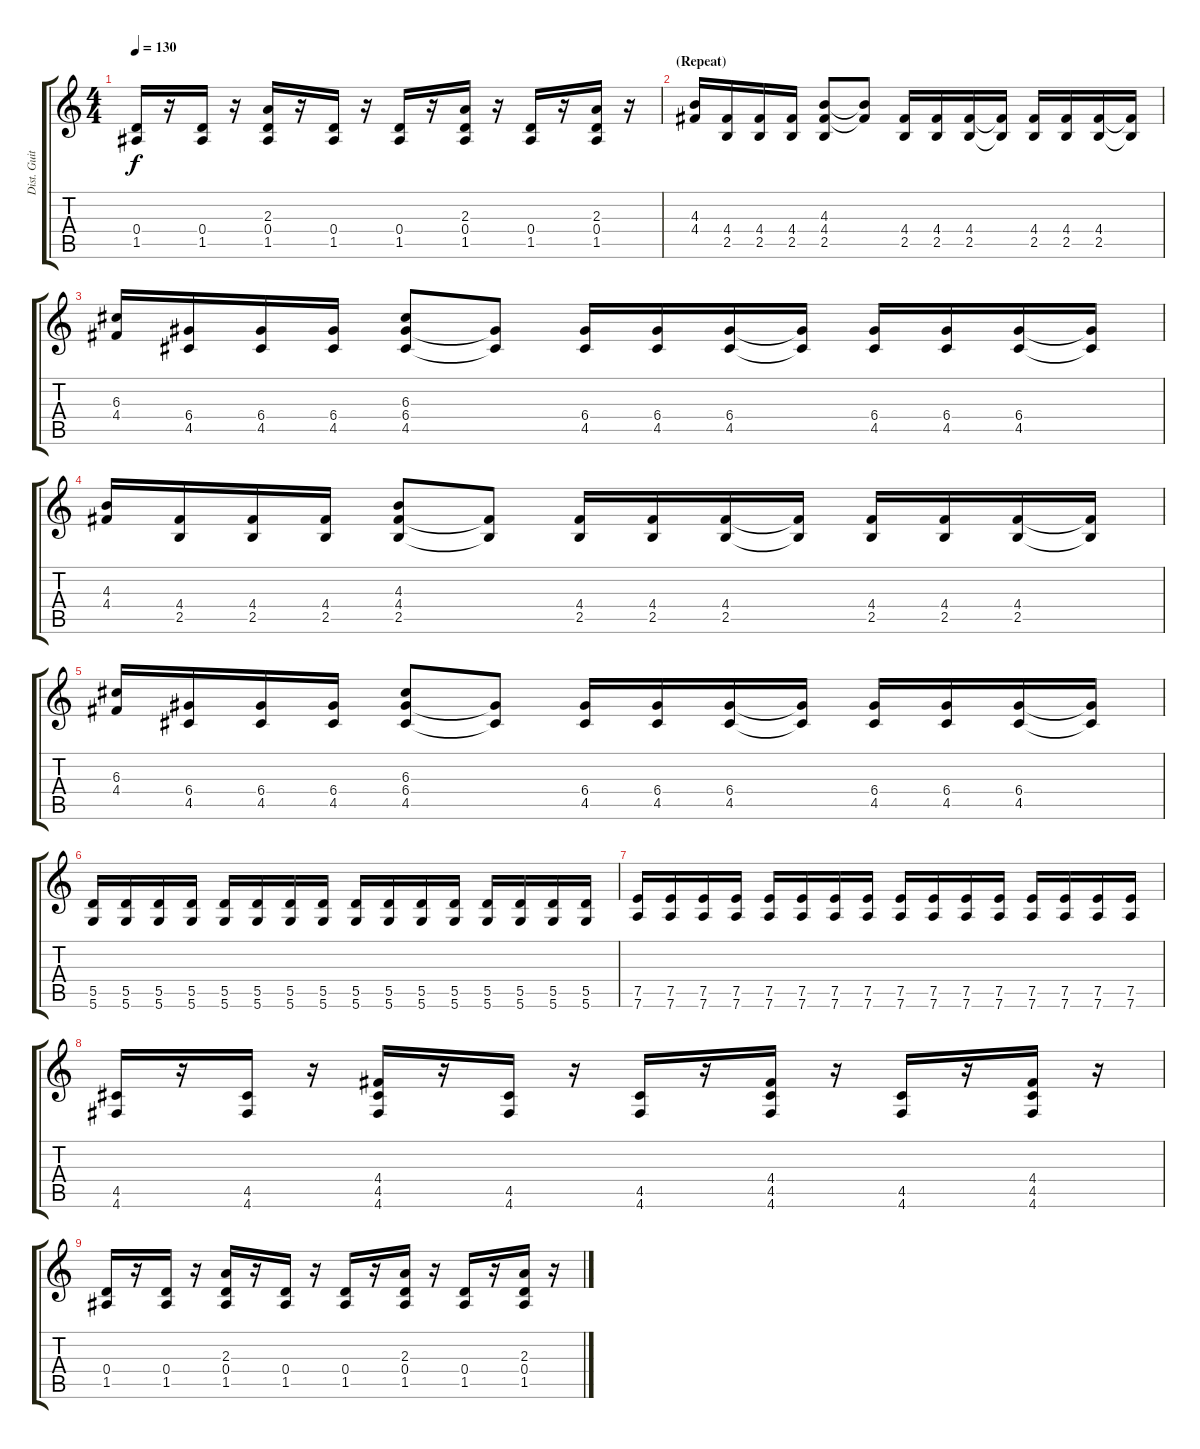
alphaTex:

\track ("Dist. Guitar" "Dist. Guit") {instrument distortionguitar}
\staff {score tabs}
\tuning (E4 B3 G3 D3 A2 D2) {hide}
\ts (4 4)
\tempo 130
\clef g2
\ks c
(0.4 1.5).16{dy f} r.16 (0.4 1.5).16 r.16 (2.3 0.4 1.5).16 r.16 (0.4 1.5).16 r.16 (0.4 1.5).16 r.16 (2.3 0.4 1.5).16 r.16 (0.4 1.5).16 r.16 (2.3 0.4 1.5).16 r.16 |
\section ("" "(Repeat)")
(4.3 4.4).16 (4.4 2.5).16 (4.4 2.5).16 (4.4 2.5).16 (4.3 4.4 2.5).8 (4.3{t} 4.4{t}).8 (4.4 2.5).16 (4.4 2.5).16 (4.4 2.5).16 (4.4{t} 2.5{t}).16 (4.4 2.5).16 (4.4 2.5).16 (4.4 2.5).16 (4.4{t} 2.5{t}).16 |
(6.3 4.4).16 (6.4 4.5).16 (6.4 4.5).16 (6.4 4.5).16 (6.3 6.4 4.5).8 (6.4{t} 4.5{t}).8 (6.4 4.5).16 (6.4 4.5).16 (6.4 4.5).16 (6.4{t} 4.5{t}).16 (6.4 4.5).16 (6.4 4.5).16 (6.4 4.5).16 (6.4{t} 4.5{t}).16 |
(4.3 4.4).16 (4.4 2.5).16 (4.4 2.5).16 (4.4 2.5).16 (4.3 4.4 2.5).8 (4.4{t} 2.5{t}).8 (4.4 2.5).16 (4.4 2.5).16 (4.4 2.5).16 (4.4{t} 2.5{t}).16 (4.4 2.5).16 (4.4 2.5).16 (4.4 2.5).16 (4.4{t} 2.5{t}).16 |
(6.3 4.4).16 (6.4 4.5).16 (6.4 4.5).16 (6.4 4.5).16 (6.3 6.4 4.5).8 (6.4{t} 4.5{t}).8 (6.4 4.5).16 (6.4 4.5).16 (6.4 4.5).16 (6.4{t} 4.5{t}).16 (6.4 4.5).16 (6.4 4.5).16 (6.4 4.5).16 (6.4{t} 4.5{t}).16 |
(5.5 5.6).16 (5.5 5.6).16 (5.5 5.6).16 (5.5 5.6).16 (5.5 5.6).16 (5.5 5.6).16 (5.5 5.6).16 (5.5 5.6).16 (5.5 5.6).16 (5.5 5.6).16 (5.5 5.6).16 (5.5 5.6).16 (5.5 5.6).16 (5.5 5.6).16 (5.5 5.6).16 (5.5 5.6).16 |
(7.5 7.6).16 (7.5 7.6).16 (7.5 7.6).16 (7.5 7.6).16 (7.5 7.6).16 (7.5 7.6).16 (7.5 7.6).16 (7.5 7.6).16 (7.5 7.6).16 (7.5 7.6).16 (7.5 7.6).16 (7.5 7.6).16 (7.5 7.6).16 (7.5 7.6).16 (7.5 7.6).16 (7.5 7.6).16 |
(4.5 4.6).16 r.16 (4.5 4.6).16 r.16 (4.4 4.5 4.6).16 r.16 (4.5 4.6).16 r.16 (4.5 4.6).16 r.16 (4.4 4.5 4.6).16 r.16 (4.5 4.6).16 r.16 (4.4 4.5 4.6).16 r.16 |
(0.4 1.5).16 r.16 (0.4 1.5).16 r.16 (2.3 0.4 1.5).16 r.16 (0.4 1.5).16 r.16 (0.4 1.5).16 r.16 (2.3 0.4 1.5).16 r.16 (0.4 1.5).16 r.16 (2.3 0.4 1.5).16 r.16
